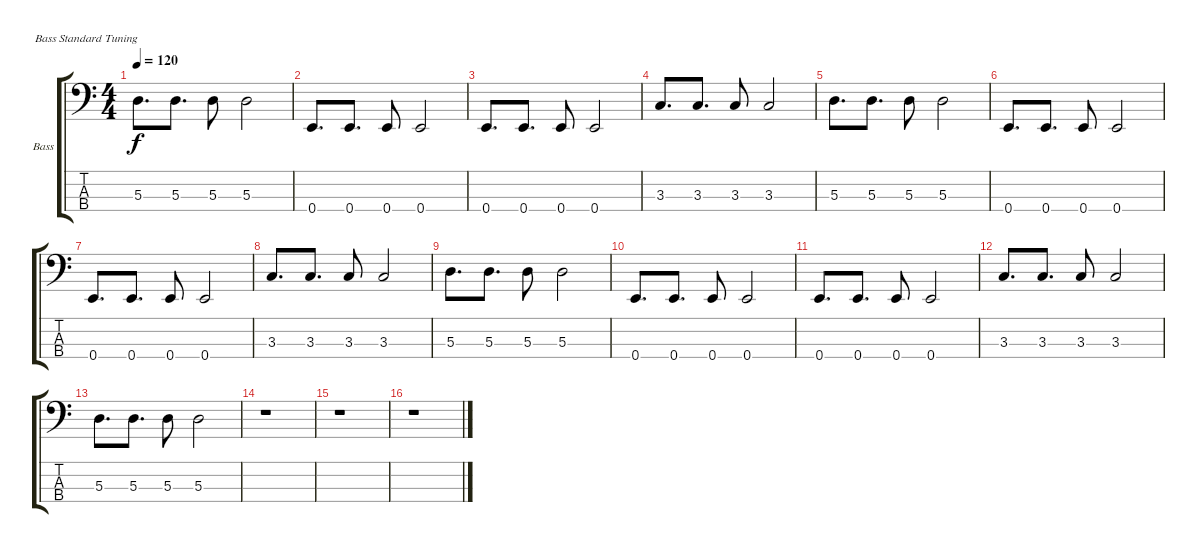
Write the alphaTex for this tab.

\bracketExtendMode groupsimilarinstruments
\firstSystemTrackNameOrientation horizontal
\otherSystemsTrackNameOrientation horizontal
\track ("Bass" "Bass") {instrument electricbassfinger}
\staff {score tabs}
\tuning (G2 D2 A1 E1)
\ts (4 4)
\tempo 120
\clef f4
\scale
0.333333
\ks c
5.3.8{d dy f} 5.3.8{d} 5.3.8 5.3.2 |
\scale
0.333333 0.4.8{d} 0.4.8{d} 0.4.8 0.4.2 |
\scale
0.333333 0.4.8{d} 0.4.8{d} 0.4.8 0.4.2 |
\scale
0.333333 3.3.8{d} 3.3.8{d} 3.3.8 3.3.2 |
\scale
0.333333 5.3.8{d} 5.3.8{d} 5.3.8 5.3.2 |
\scale
0.333333 0.4.8{d} 0.4.8{d} 0.4.8 0.4.2 |
\scale
0.333333 0.4.8{d} 0.4.8{d} 0.4.8 0.4.2 |
\scale
0.333333 3.3.8{d} 3.3.8{d} 3.3.8 3.3.2 |
\scale
0.333333 5.3.8{d} 5.3.8{d} 5.3.8 5.3.2 |
\scale
0.333333 0.4.8{d} 0.4.8{d} 0.4.8 0.4.2 |
\scale
0.333333 0.4.8{d} 0.4.8{d} 0.4.8 0.4.2 |
\scale
0.333333 3.3.8{d} 3.3.8{d} 3.3.8 3.3.2 |
\scale
0.333333 5.3.8{d} 5.3.8{d} 5.3.8 5.3.2 |
\scale
0.333333 r.1 |
\scale
0.333333 r.1 |
\scale
0.333333 r.1
